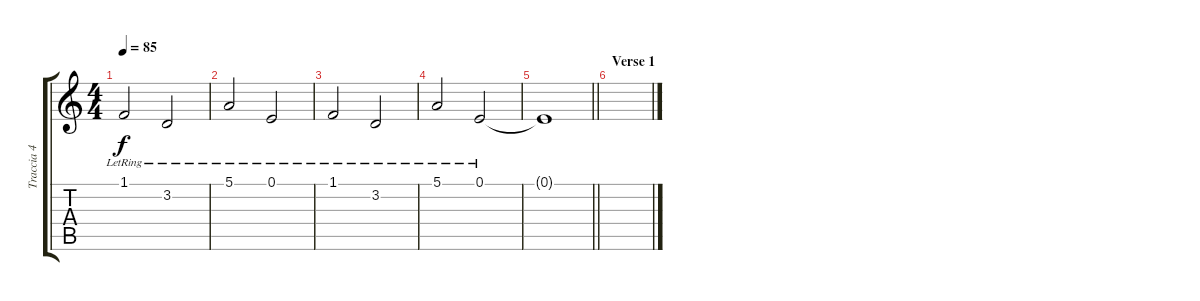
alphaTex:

\track ("Traccia 4" "Traccia 4") {instrument fx4atmosphere}
\staff {score tabs}
\tuning (E4 B3 G3 D3 A2 E2) {hide}
\ts (4 4)
\tempo 85
\tempo 80
\tempo 85
\clef g2
\ks c
1.1{lr}.2{dy f instrument fx4atmosphere} 3.2{lr}.2 |
5.1{lr}.2 0.1{lr}.2 |
1.1{lr}.2 3.2{lr}.2 |
5.1{lr}.2 0.1{lr}.2 |
\barLineRight lightlight
0.1{t}.1 |
\section ("" "Verse 1")
